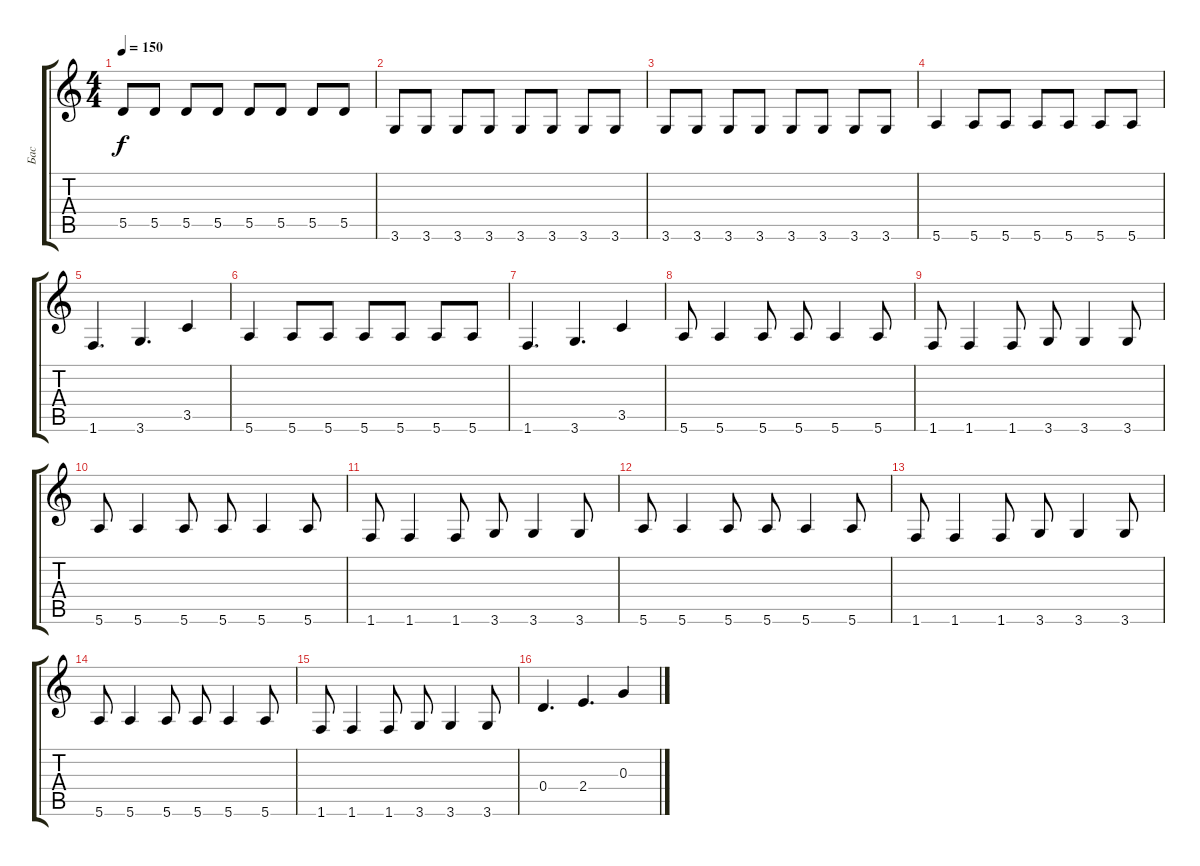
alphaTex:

\track ("Бас" "Бас") {instrument electricbassfinger}
\staff {score tabs}
\tuning (E4 B3 G3 D3 A2 E2) {hide}
\ts (4 4)
\tempo 150
\clef g2
\ks c
5.5.8{dy f} 5.5.8 5.5.8 5.5.8 5.5.8 5.5.8 5.5.8 5.5.8 |
3.6.8 3.6.8 3.6.8 3.6.8 3.6.8 3.6.8 3.6.8 3.6.8 |
3.6.8 3.6.8 3.6.8 3.6.8 3.6.8 3.6.8 3.6.8 3.6.8 |
5.6.4 5.6.8 5.6.8 5.6.8 5.6.8 5.6.8 5.6.8 |
1.6.4{d} 3.6.4{d} 3.5.4 |
5.6.4 5.6.8 5.6.8 5.6.8 5.6.8 5.6.8 5.6.8 |
1.6.4{d} 3.6.4{d} 3.5.4 |
5.6.8 5.6.4 5.6.8 5.6.8 5.6.4 5.6.8 |
1.6.8 1.6.4 1.6.8 3.6.8 3.6.4 3.6.8 |
5.6.8 5.6.4 5.6.8 5.6.8 5.6.4 5.6.8 |
1.6.8 1.6.4 1.6.8 3.6.8 3.6.4 3.6.8 |
5.6.8 5.6.4 5.6.8 5.6.8 5.6.4 5.6.8 |
1.6.8 1.6.4 1.6.8 3.6.8 3.6.4 3.6.8 |
5.6.8 5.6.4 5.6.8 5.6.8 5.6.4 5.6.8 |
1.6.8 1.6.4 1.6.8 3.6.8 3.6.4 3.6.8 |
0.4.4{d} 2.4.4{d} 0.3.4
